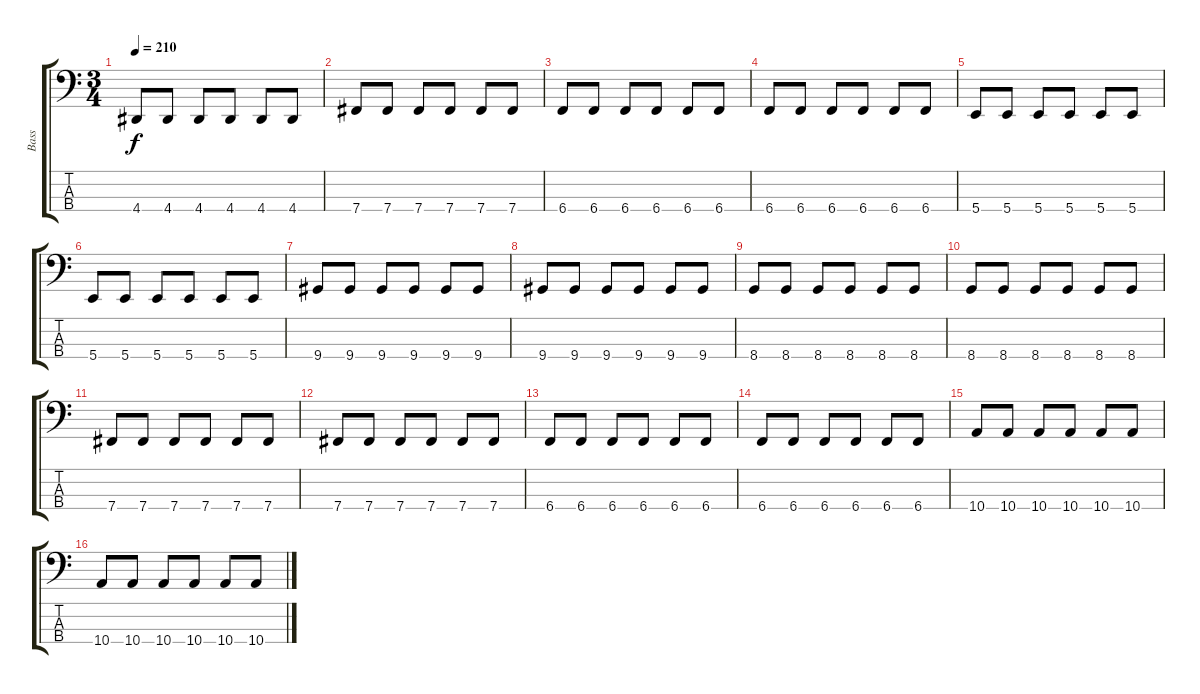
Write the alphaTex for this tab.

\track ("Bass" "Bass") {instrument electricbassfinger}
\staff {score tabs}
\tuning (E2 B1 Gb1 B0) {hide}
\ts (3 4)
\tempo 210
\clef f4
\ks c
4.4.8{dy f} 4.4.8 4.4.8 4.4.8 4.4.8 4.4.8 |
7.4.8 7.4.8 7.4.8 7.4.8 7.4.8 7.4.8 |
6.4.8 6.4.8 6.4.8 6.4.8 6.4.8 6.4.8 |
6.4.8 6.4.8 6.4.8 6.4.8 6.4.8 6.4.8 |
5.4.8 5.4.8 5.4.8 5.4.8 5.4.8 5.4.8 |
5.4.8 5.4.8 5.4.8 5.4.8 5.4.8 5.4.8 |
9.4.8 9.4.8 9.4.8 9.4.8 9.4.8 9.4.8 |
9.4.8 9.4.8 9.4.8 9.4.8 9.4.8 9.4.8 |
8.4.8 8.4.8 8.4.8 8.4.8 8.4.8 8.4.8 |
8.4.8 8.4.8 8.4.8 8.4.8 8.4.8 8.4.8 |
7.4.8 7.4.8 7.4.8 7.4.8 7.4.8 7.4.8 |
7.4.8 7.4.8 7.4.8 7.4.8 7.4.8 7.4.8 |
6.4.8 6.4.8 6.4.8 6.4.8 6.4.8 6.4.8 |
6.4.8 6.4.8 6.4.8 6.4.8 6.4.8 6.4.8 |
10.4.8 10.4.8 10.4.8 10.4.8 10.4.8 10.4.8 |
10.4.8 10.4.8 10.4.8 10.4.8 10.4.8 10.4.8
